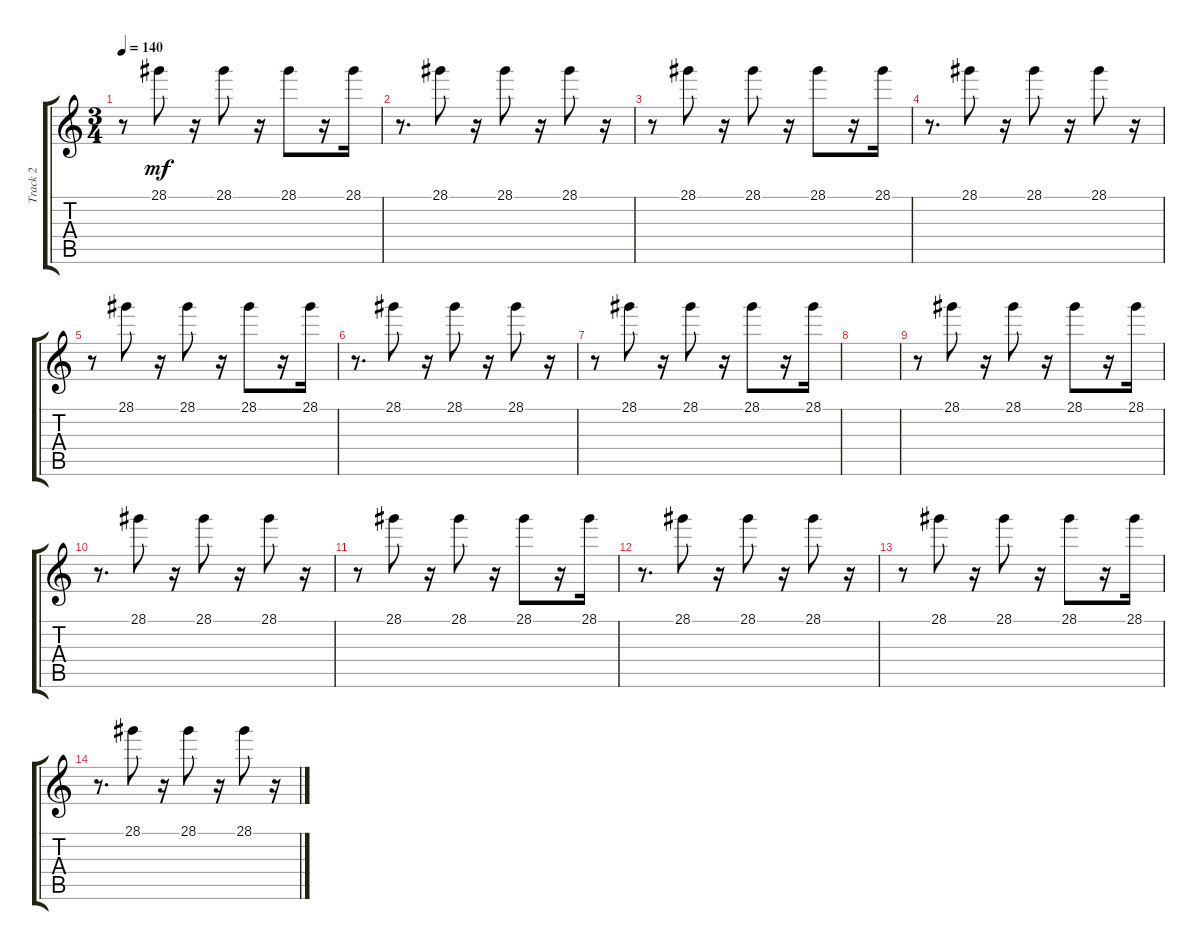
\track ("Track 2" "Track 2") {instrument acousticgrandpiano}
\staff {score tabs}
\tuning (E4 B3 G3 D3 A2 E2) {hide}
\ts (3 4)
\tempo 140
\clef g2
\ks c
r.8{dy fff instrument acousticgrandpiano} 28.1.8{dy mf} r.16 28.1.8 r.16 28.1.8 r.16 28.1.16 |
r.8{d} 28.1.8 r.16 28.1.8 r.16 28.1.8 r.16 |
r.8 28.1.8 r.16 28.1.8 r.16 28.1.8 r.16 28.1.16 |
r.8{d} 28.1.8 r.16 28.1.8 r.16 28.1.8 r.16 |
r.8 28.1.8 r.16 28.1.8 r.16 28.1.8 r.16 28.1.16 |
r.8{d} 28.1.8 r.16 28.1.8 r.16 28.1.8 r.16 |
r.8 28.1.8 r.16 28.1.8 r.16 28.1.8 r.16 28.1.16 |
|
r.8 28.1.8 r.16 28.1.8 r.16 28.1.8 r.16 28.1.16 |
r.8{d} 28.1.8 r.16 28.1.8 r.16 28.1.8 r.16 |
r.8 28.1.8 r.16 28.1.8 r.16 28.1.8 r.16 28.1.16 |
r.8{d} 28.1.8 r.16 28.1.8 r.16 28.1.8 r.16 |
r.8 28.1.8 r.16 28.1.8 r.16 28.1.8 r.16 28.1.16 |
r.8{d} 28.1.8 r.16 28.1.8 r.16 28.1.8 r.16
